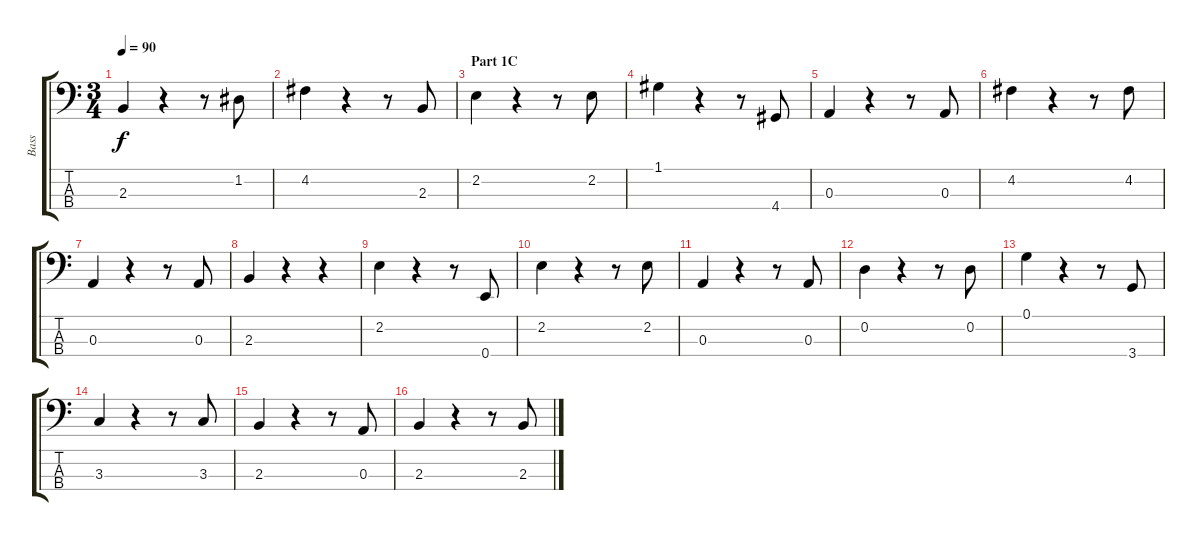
\track ("Bass" "Bass") {instrument acousticbass}
\staff {score tabs}
\tuning (G2 D2 A1 E1) {hide}
\ts (3 4)
\tempo 90
\clef f4
\ks c
2.3.4{dy f} r.4 r.8 1.2.8 |
4.2.4 r.4 r.8 2.3.8 |
\section ("" "Part 1C")
2.2.4 r.4 r.8 2.2.8 |
1.1.4 r.4 r.8 4.4.8 |
0.3.4 r.4 r.8 0.3.8 |
4.2.4 r.4 r.8 4.2.8 |
0.3.4 r.4 r.8 0.3.8 |
2.3.4 r.4 r.4 |
2.2.4 r.4 r.8 0.4.8 |
2.2.4 r.4 r.8 2.2.8 |
0.3.4 r.4 r.8 0.3.8 |
0.2.4 r.4 r.8 0.2.8 |
0.1.4 r.4 r.8 3.4.8 |
3.3.4 r.4 r.8 3.3.8 |
2.3.4 r.4 r.8 0.3.8 |
2.3.4 r.4 r.8 2.3.8
